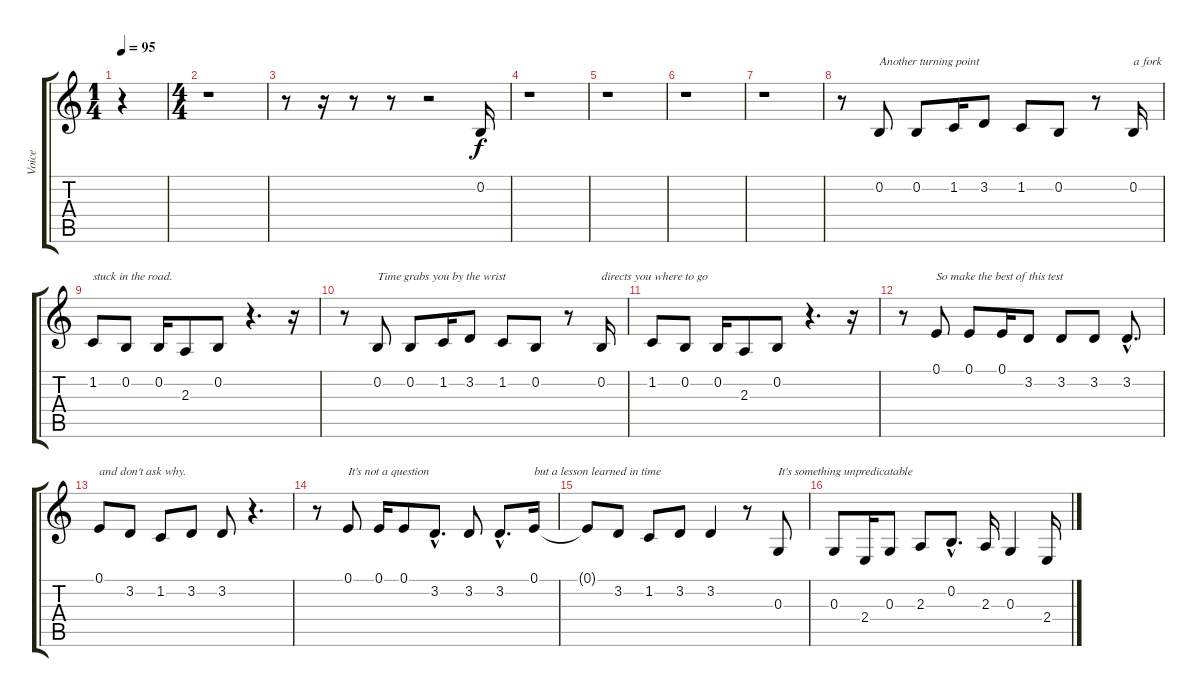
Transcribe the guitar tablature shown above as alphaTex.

\track ("Voice" "Voice") {instrument tenorsax}
\staff {score tabs}
\tuning (E4 B3 G3 D3 A2 E2) {hide}
\ts (1 4)
\tempo 95
\clef g2
\ks c
r.4{dy f instrument tenorsax} |
\ts (4 4)
r.1 |
r.8 r.16 r.8 r.8 r.2 0.2.16 |
r.1 |
r.1 |
r.1 |
r.1 |
r.8 0.2.8{txt "Another turning point"} 0.2.8 1.2.16 3.2.8 1.2.8 0.2.8 r.8 0.2.16{txt "a fork "} |
1.2.8{txt "stuck in the road."} 0.2.8 0.2.16 2.3.8 0.2.8 r.4{d} r.16 |
r.8 0.2.8{txt "Time grabs you by the wrist"} 0.2.8 1.2.16 3.2.8 1.2.8 0.2.8 r.8 0.2.16{txt "directs you where to go"} |
1.2.8 0.2.8 0.2.16 2.3.8 0.2.8 r.4{d} r.16 |
r.8 0.1.8{txt "So make the best of this test"} 0.1.8 0.1.16 3.2.8 3.2.8 3.2.8 3.2{hac}.8{d} |
0.1.8{txt "and don't ask why."} 3.2.8 1.2.8 3.2.8 3.2.8 r.4{d} |
r.8 0.1.8{txt "It's not a question"} 0.1.16 0.1.8 3.2{hac}.8{d} 3.2.8 3.2{hac}.8{d} 0.1.16{txt "but a lesson learned in time"} |
0.1{t}.8 3.2.8 1.2.8 3.2.8 3.2.4 r.8 0.3.8{txt "It's something unpredicatable"} |
0.3.8 2.4.16 0.3.8 2.3.8 0.2{hac}.8{d} 2.3.16 0.3.4 2.4.16
